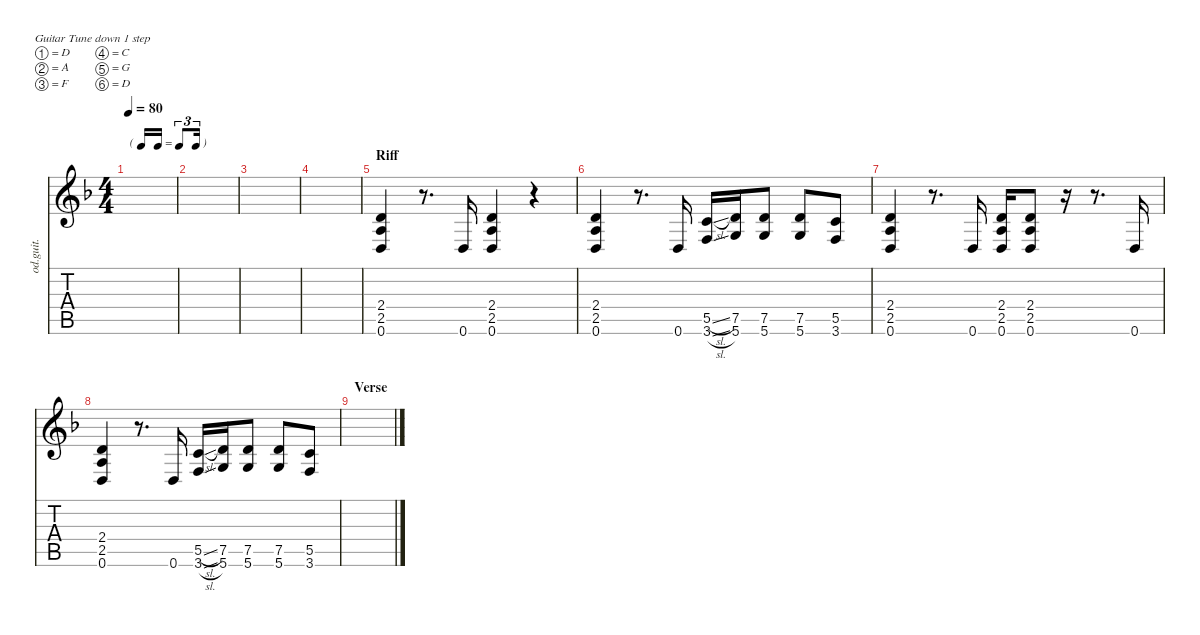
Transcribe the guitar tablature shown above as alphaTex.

\defaultSystemsLayout 4
\hideDynamics
\bracketExtendMode nobrackets
\otherSystemsTrackNameOrientation horizontal
\track ("Overdriven Guitar" "od.guit.") {instrument overdrivenguitar}
\staff {score tabs}
\tuning (D4 A3 F3 C3 G2 D2)
\ts (4 4)
\tf triplet16th
\tempo 80
\clef g2
\ks dminor
|
|
|
|
\section ("" "Riff")
(0.6{acc forcenatural} 2.5{acc forcenatural} 2.4{acc forcenatural}).4{beam Up} r.8{d beam Up} 0.6{acc forcenatural}.16{beam Up} (0.6{acc forcenatural} 2.5{acc forcenatural} 2.4{acc forcenatural}).4{beam Up} r.4{beam Up} |
(2.5{acc forcenatural} 0.6{acc forcenatural} 2.4{acc forcenatural}).4{beam Up} r.8{d beam Up} 0.6{acc forcenatural}.16{beam Up} (3.6{sl acc forcenatural} 5.5{sl acc forcenatural}).16{beam Up} (5.6{acc forcenatural} 7.5{acc forcenatural}).16{beam Up} (7.5{acc forcenatural} 5.6{acc forcenatural}).8{beam Up} (5.6{acc forcenatural} 7.5{acc forcenatural}).8{beam Up} (3.6{acc forcenatural} 5.5{acc forcenatural}).8{beam Up} |
(0.6{acc forcenatural} 2.5{acc forcenatural} 2.4{acc forcenatural}).4{beam Up} r.8{d beam Up} 0.6{acc forcenatural}.16{beam Up} (0.6{acc forcenatural} 2.5{acc forcenatural} 2.4{acc forcenatural}).16{beam Up} (0.6{acc forcenatural} 2.5{acc forcenatural} 2.4{acc forcenatural}).8{beam Up} r.16{beam Up} r.8{d beam Up} 0.6{acc forcenatural}.16{beam Up} |
(2.5{acc forcenatural} 0.6{acc forcenatural} 2.4{acc forcenatural}).4{beam Up} r.8{d beam Up} 0.6{acc forcenatural}.16{beam Up} (3.6{sl acc forcenatural} 5.5{sl acc forcenatural}).16{beam Up} (5.6{acc forcenatural} 7.5{acc forcenatural}).16{beam Up} (7.5{acc forcenatural} 5.6{acc forcenatural}).8{beam Up} (5.6{acc forcenatural} 7.5{acc forcenatural}).8{beam Up} (3.6{acc forcenatural} 5.5{acc forcenatural}).8{beam Up} |
\section ("" "Verse")
